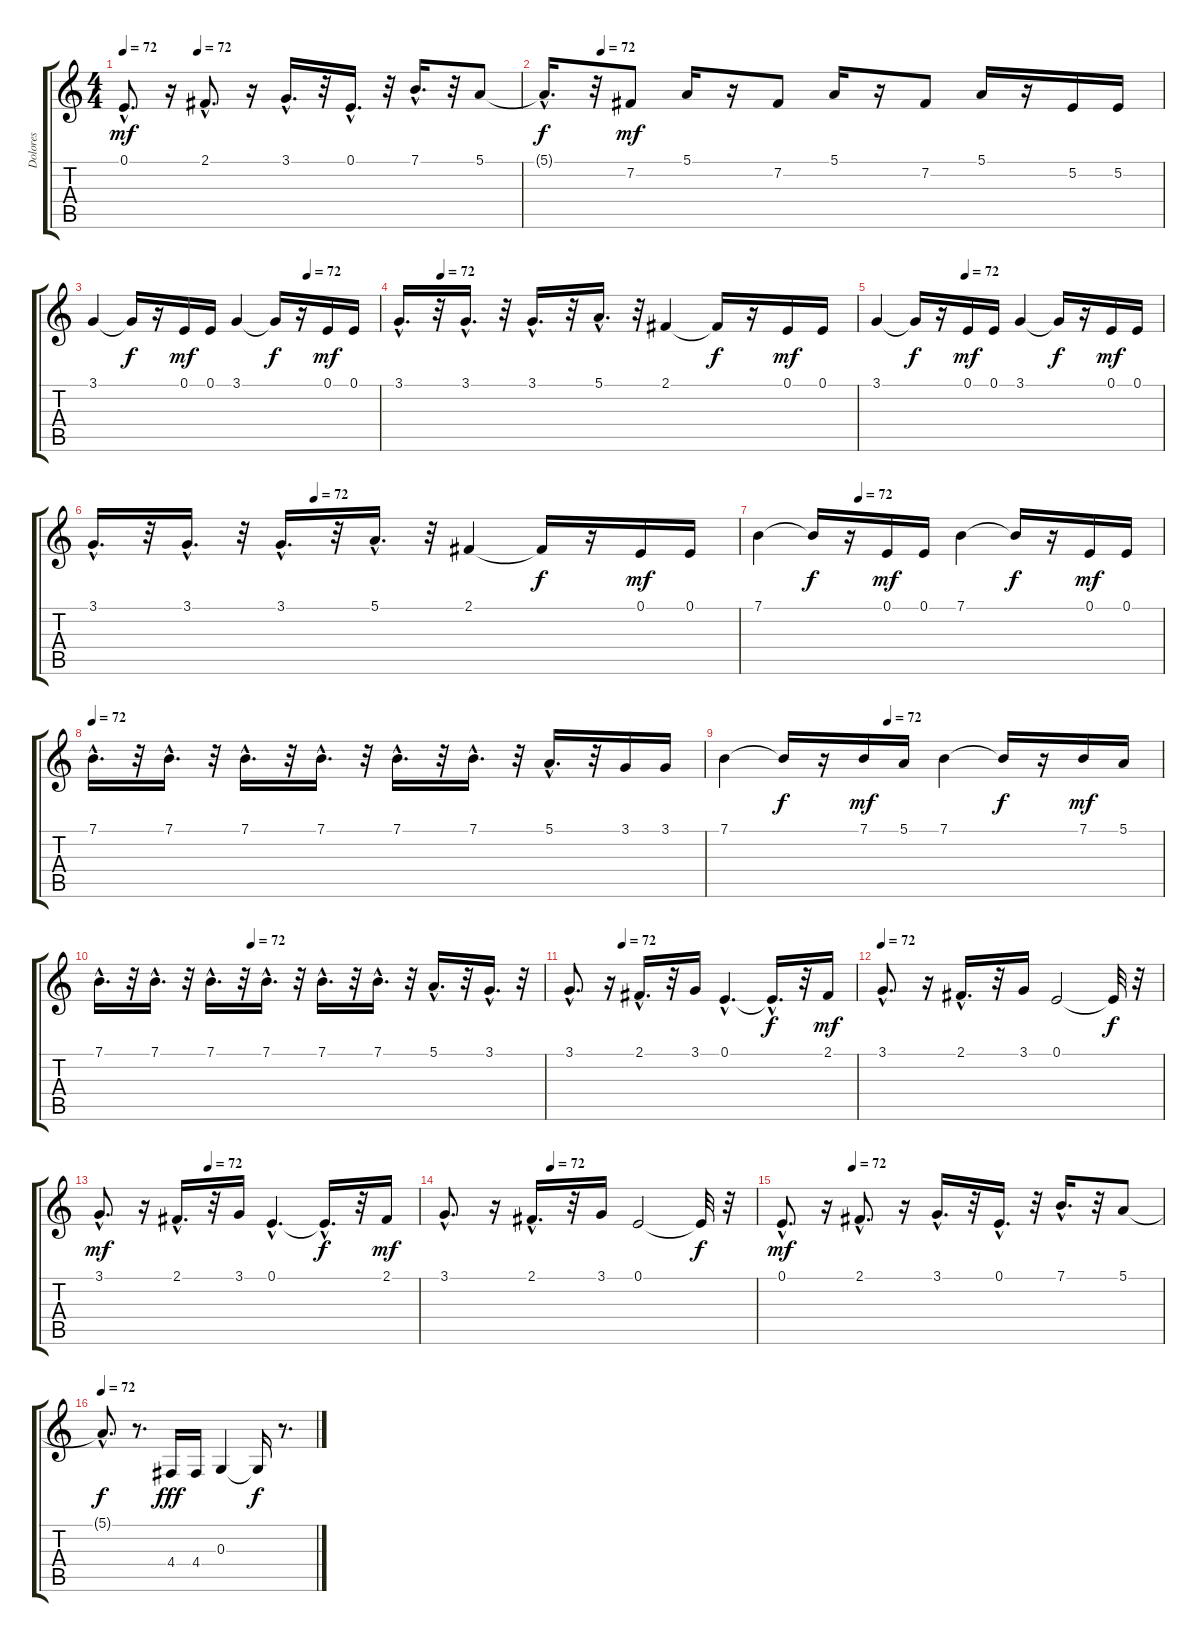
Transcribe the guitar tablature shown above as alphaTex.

\track ("Dolores" "Dolores") {instrument panflute}
\staff {score tabs}
\tuning (E4 B3 G3 D3 A2 E2) {hide}
\ts (4 4)
\tempo 72
\tempo (72 0.1875)
\clef g2
\ks c
0.1{hac}.8{d dy mf} r.16 2.1{hac}.8{d} r.16 3.1{hac}.16{d} r.32 0.1{hac}.16{d} r.32 7.1{hac}.16{d} r.32 5.1.8 |
\tempo (72 0.09375)
5.1{hac t}.16{d dy f} r.32 7.2.8{dy mf} 5.1.16 r.16 7.2.8 5.1.16 r.16 7.2.8 5.1.16 r.16 5.2.16 5.2.16 |
\tempo (72 0.75)
3.1.4 3.1{t}.16{dy f} r.16 0.1.16{dy mf} 0.1.16 3.1.4 3.1{t}.16{dy f} r.16 0.1.16{dy mf} 0.1.16 |
\tempo (72 0.09375)
3.1{hac}.16{d} r.32 3.1{hac}.16{d} r.32 3.1{hac}.16{d} r.32 5.1{hac}.16{d} r.32 2.1.4 2.1{t}.16{dy f} r.16 0.1.16{dy mf} 0.1.16 |
\tempo (72 0.3125)
3.1.4 3.1{t}.16{dy f} r.16 0.1.16{dy mf} 0.1.16 3.1.4 3.1{t}.16{dy f} r.16 0.1.16{dy mf} 0.1.16 |
\tempo (72 0.34375)
3.1{hac}.16{d} r.32 3.1{hac}.16{d} r.32 3.1{hac}.16{d} r.32 5.1{hac}.16{d} r.32 2.1.4 2.1{t}.16{dy f} r.16 0.1.16{dy mf} 0.1.16 |
\tempo (72 0.25)
7.1.4 7.1{t}.16{dy f} r.16 0.1.16{dy mf} 0.1.16 7.1.4 7.1{t}.16{dy f} r.16 0.1.16{dy mf} 0.1.16 |
\tempo 72
7.1{hac}.16{d} r.32 7.1{hac}.16{d} r.32 7.1{hac}.16{d} r.32 7.1{hac}.16{d} r.32 7.1{hac}.16{d} r.32 7.1{hac}.16{d} r.32 5.1{hac}.16{d} r.32 3.1.16 3.1.16 |
\tempo (72 0.375)
7.1.4 7.1{t}.16{dy f} r.16 7.1.16{dy mf} 5.1.16 7.1.4 7.1{t}.16{dy f} r.16 7.1.16{dy mf} 5.1.16 |
\tempo (72 0.34375)
7.1{hac}.16{d} r.32 7.1{hac}.16{d} r.32 7.1{hac}.16{d} r.32 7.1{hac}.16{d} r.32 7.1{hac}.16{d} r.32 7.1{hac}.16{d} r.32 5.1{hac}.16{d} r.32 3.1{hac}.16{d} r.32 |
\tempo (72 0.1875)
3.1{hac}.8{d} r.16 2.1{hac}.16{d} r.32 3.1.16 0.1{hac}.4{d} 0.1{hac t}.16{d dy f} r.32 2.1.16{dy mf} |
\tempo 72
3.1{hac}.8{d} r.16 2.1{hac}.16{d} r.32 3.1.16 0.1.2 0.1{t}.32{dy f} r.32 |
\tempo (72 0.34375)
3.1{hac}.8{d dy mf} r.16 2.1{hac}.16{d} r.32 3.1.16 0.1{hac}.4{d} 0.1{hac t}.16{d dy f} r.32 2.1.16{dy mf} |
\tempo (72 0.34375)
3.1{hac}.8{d} r.16 2.1{hac}.16{d} r.32 3.1.16 0.1.2 0.1{t}.32{dy f} r.32 |
\tempo (72 0.1875)
0.1{hac}.8{d dy mf} r.16 2.1{hac}.8{d} r.16 3.1{hac}.16{d} r.32 0.1{hac}.16{d} r.32 7.1{hac}.16{d} r.32 5.1.8 |
\tempo 72
5.1{hac t}.8{d dy f} r.8{d} 4.4.16{dy fff} 4.4.16 0.3.4 0.3{t}.16{dy f} r.8{d}
